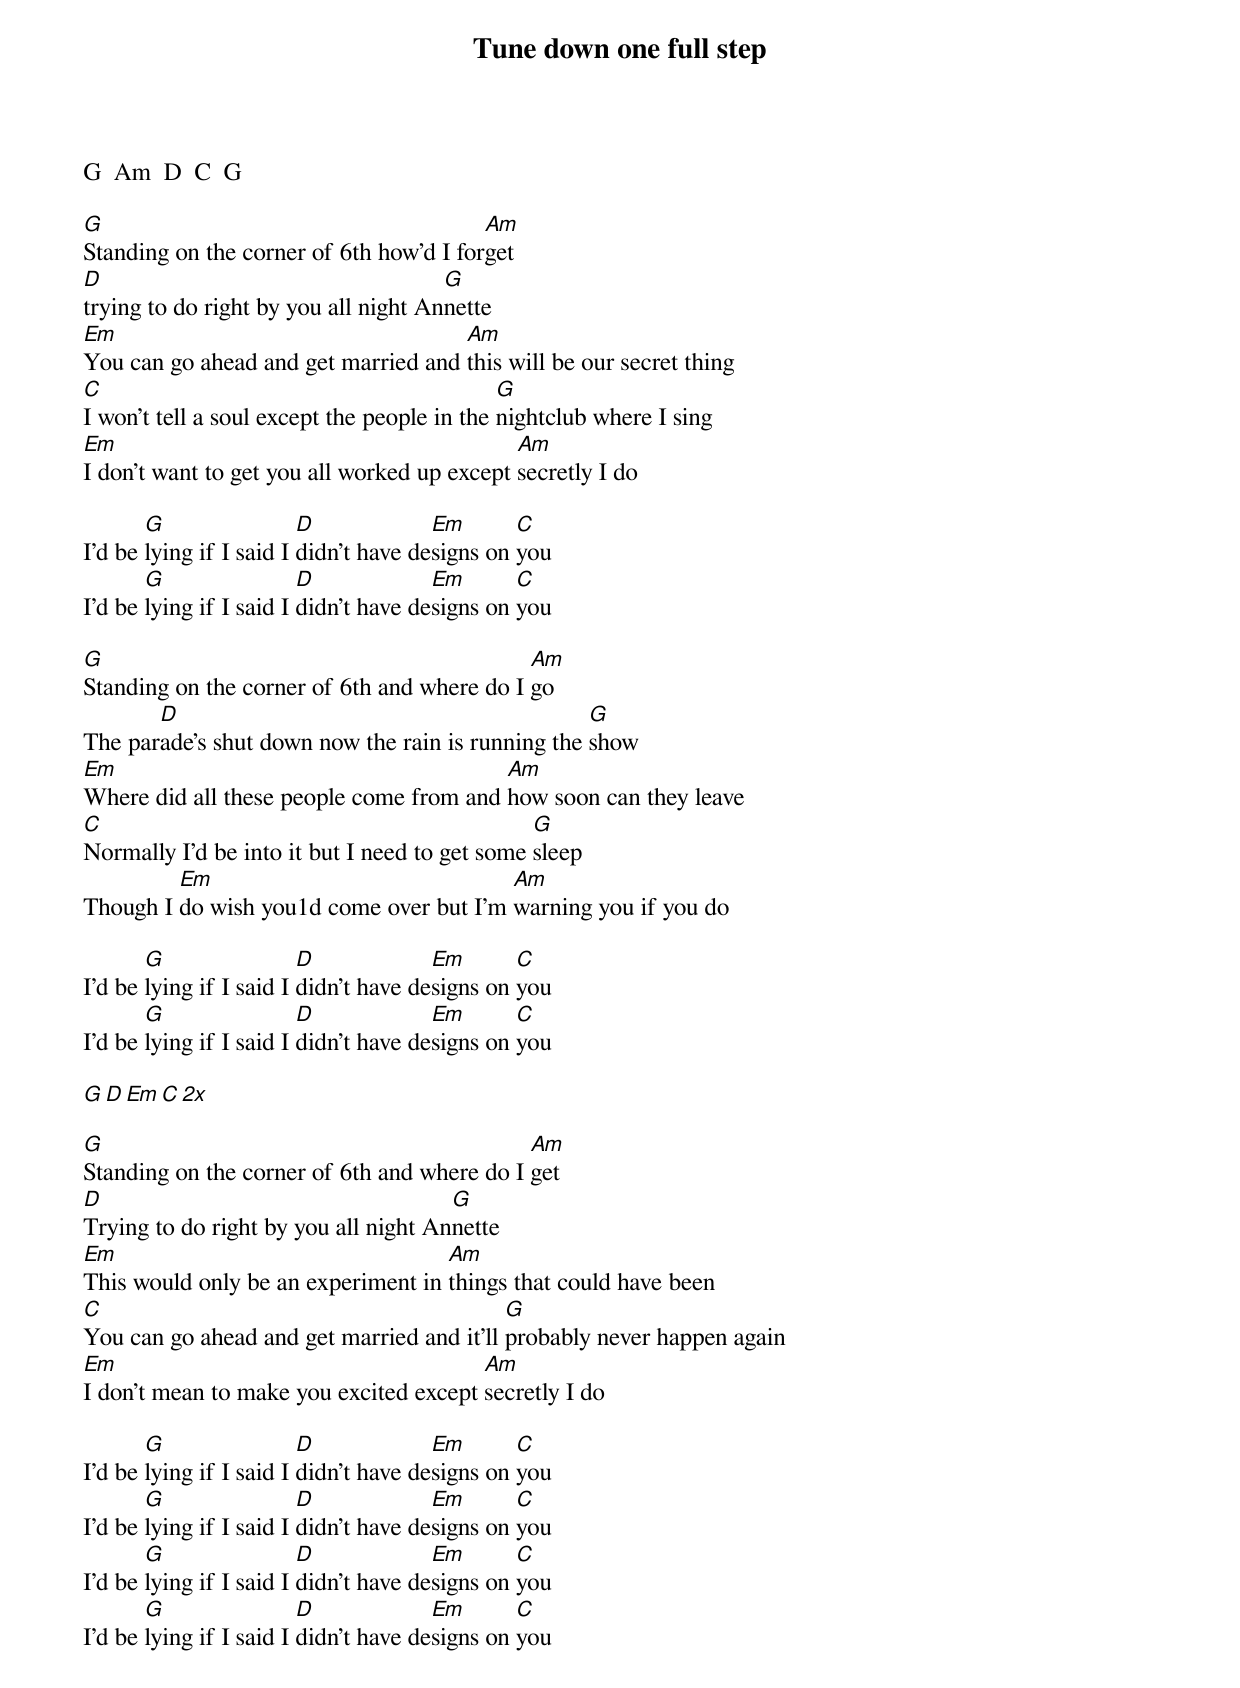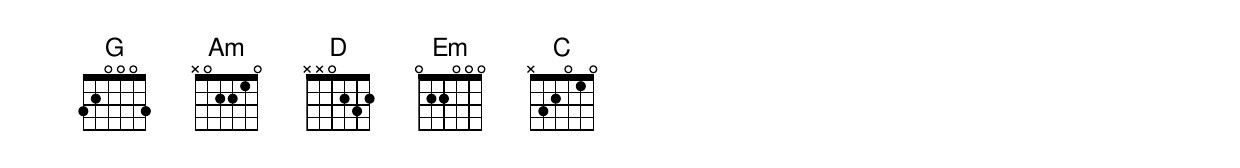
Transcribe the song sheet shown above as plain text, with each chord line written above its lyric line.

Tune down one full step

G  Am  D  C  G

G                                        Am
Standing on the corner of 6th how'd I forget
D                                     G
trying to do right by you all night Annette
Em                                   Am
You can go ahead and get married and this will be our secret thing
C                                            G
I won't tell a soul except the people in the nightclub where I sing
Em                                           Am
I don't want to get you all worked up except secretly I do

       G                 D             Em       C
I'd be lying if I said I didn't have designs on you
       G                 D             Em       C
I'd be lying if I said I didn't have designs on you

G                                            Am
Standing on the corner of 6th and where do I go
       D                                           G
The parade's shut down now the rain is running the show
Em                                       Am
Where did all these people come from and how soon can they leave
C                                              G
Normally I'd be into it but I need to get some sleep
         Em                              Am
Though I do wish you1d come over but I'm warning you if you do

       G                 D             Em       C
I'd be lying if I said I didn't have designs on you
       G                 D             Em       C
I'd be lying if I said I didn't have designs on you

G D Em C  2x

G                                            Am
Standing on the corner of 6th and where do I get
D                                     G
Trying to do right by you all night Annette
Em                                  Am
This would only be an experiment in things that could have been
C                                          G
You can go ahead and get married and it'll probably never happen again
Em                                      Am
I don't mean to make you excited except secretly I do

       G                 D             Em       C
I'd be lying if I said I didn't have designs on you
       G                 D             Em       C
I'd be lying if I said I didn't have designs on you
       G                 D             Em       C
I'd be lying if I said I didn't have designs on you
       G                 D             Em       C
I'd be lying if I said I didn't have designs on you
